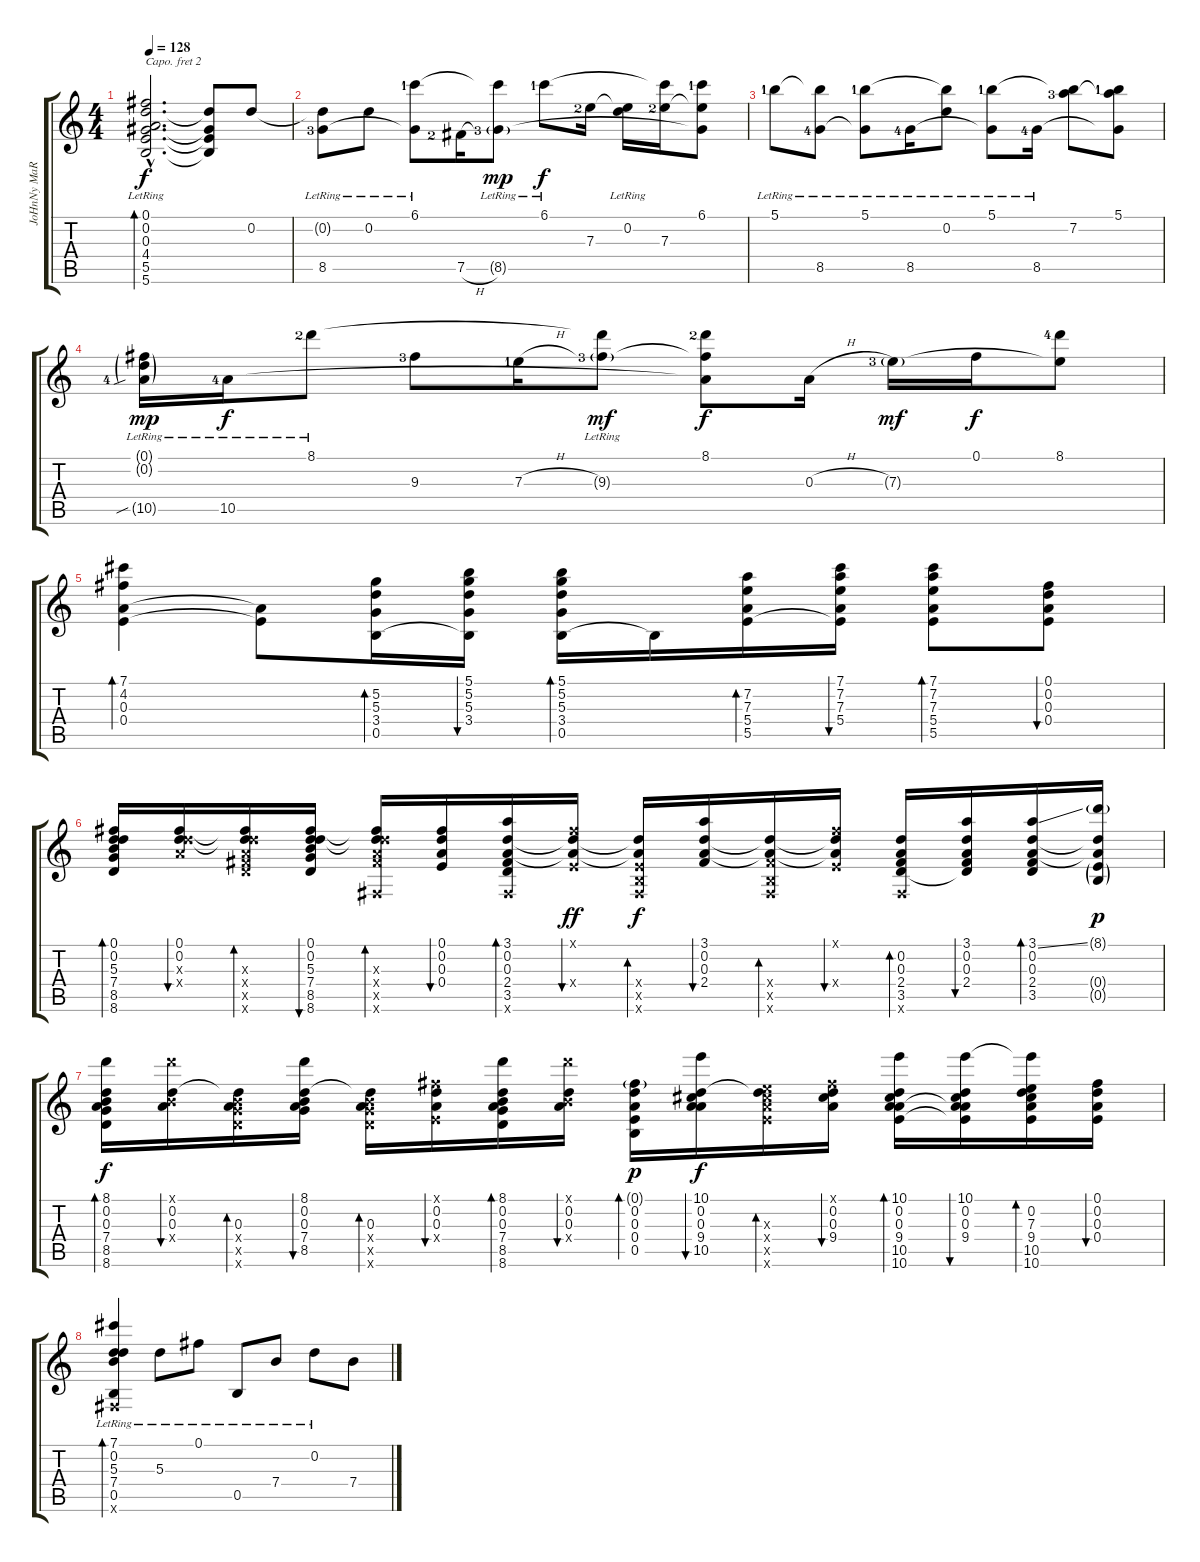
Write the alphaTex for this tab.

\track ("JoHnNy MaRr" "JoHnNy MaR") {instrument electricguitarclean}
\staff {score tabs}
\capo 2
\tuning (E4 C4 G3 D3 A2 E2) {hide}
\ts (4 4)
\tempo 128
\clef g2
\ks c
(0.1{hac lr} 0.2{hac} 0.3{hac lr} 4.4{hac} 5.5{hac} 5.6{hac}).2{d bd 120 dy f} (0.2{t} 4.4{t} 5.5{t} 5.6{t}).8 0.2.8 |
(0.2{t} 8.5{lr lf 4}).8 0.2{lr}.8 (6.1{lr lf 2} 8.5{t}).8 7.5{h lf 3}.16 (6.1{t} 8.5{g lr lf 4}).8{dy mp volume 14} 6.1{lr lf 2}.8{dy f volume 12} 7.3{lf 3}.16 (0.2{lr} 7.3{t}).16 (6.1{t} 7.3{lf 3}).16 (6.1{lf 2} 7.3{t} 8.5{t}).8 |
5.1{lr lf 2}.8 (5.1{t} 8.5{lr lf 5}).8 (5.1{lr lf 2} 8.5{t}).8 8.5{lr lf 5}.16 (5.1{t} 0.2{lr}).8 (5.1{lr lf 2} 8.5{t}).8 8.5{lr lf 5}.16 (5.1{t} 7.2{lf 4}).8 (5.1{lf 2} 7.2{t} 8.5{t}).8 |
(0.1{g} 0.2{g lr} 10.5{sib g lf 5}).16{dy mp} 10.5{lr lf 5}.16{dy f} 8.1{lr lf 3}.8 9.3{lf 4}.8 7.3{h lf 2}.16 (8.1{t} 9.3{g lr lf 4}).8{dy mf} (8.1{lf 3} 9.3{t} 10.5{t}).8{dy f} 0.3{h}.16 7.3{g lf 4}.16{dy mf} 0.1.16{dy f} (8.1{lf 5} 7.3{t}).8 |
(7.1 4.2 0.3 0.4).4{bd 60 volume 13} (0.3{t} 0.4{t}).8 (5.2 5.3 3.4 0.5).16{bd 30 volume 12} (5.1 5.2 5.3 3.4 0.5{t}).16{bu 30} (5.1 5.2 5.3 3.4 0.5).16{bd 30 volume 13} 0.5{t}.16 (7.2 7.3 5.4 5.5).16{bd 30 volume 12} (7.1 7.2 7.3 5.4 5.5{t}).16{bu 30} (7.1 7.2 7.3 5.4 5.5).8{bd 30 volume 13} (0.1 0.2 0.3 0.4).8{bu 30 volume 12} |
(0.1 0.2 5.3 7.4 8.5 8.6).16{bd 30} (0.1 0.2 5.3{x} 5.4{x}).16{bu 30} (0.1{t} 0.2{t} 5.3{x} 5.4{x} 7.5{x} 8.6{x}).16{bd 30} (0.1 0.2 5.3 7.4 8.5 8.6).16{bu 30} (0.1{t} 0.2{t} 5.3{x} 5.4{x} 7.5{x} 0.6{x}).16{bd 30} (0.1 0.2 0.3 0.4).16{bu 30} (3.1 0.2 0.3 2.4 3.5 0.6{x}).16{bd 30} (0.1{x} 0.2{t} 0.3{t} 0.4{x}).16{bu 30 dy ff} (0.2{t} 0.3{t} 0.4{x} 0.5{x} 0.6{x}).16{bd 30 dy f} (3.1 0.2 0.3 2.4).16{bu 30} (0.2{t} 0.3{t} 2.4{x} 0.5{x} 0.6{x}).16{bd 30} (0.1{x} 0.2{t} 0.3{t} 0.4{x}).16{bu 30} (0.2 0.3 2.4 3.5 0.6{x}).16{bd 30} (3.1 0.2 0.3 2.4 3.5{t}).16{bu 30} (3.1{ss} 0.2 0.3 2.4 3.5).16{bd 30} (8.1{g} 0.2{t} 0.3{t} 0.4{g} 0.5{g}).16{dy p} |
(8.1 0.2 0.3 7.4 8.5 8.6).16{bd 30 dy f} (8.1{x} 0.2 0.3 7.4{x}).16{bu 30} (0.2{t} 0.3 7.4{x} 8.5{x} 8.6{x}).16{bd 30} (8.1 0.2 0.3 7.4 8.5).16{bu 30} (0.2{t} 0.3 7.4{x} 8.5{x} 8.6{x}).16{bd 30} (0.1{x} 0.2 0.3 0.4{x}).16{bu 30} (8.1 0.2 0.3 7.4 8.5 8.6).16{bd 30} (8.1{x} 0.2 0.3 7.4{x}).16{bu 30} (0.1{g} 0.2 0.3 0.4 0.5).16{bd 30 dy p} (10.1 0.2 0.3 9.4 10.5).16{bu 30 dy f} (0.2{t} 7.3{x} 9.4{x} 10.5{x} 10.6{x}).16{bd 30} (0.1{x} 0.2 0.3 9.4).16{bu 30} (10.1 0.2 0.3 9.4 10.5 10.6).16{bd 30} (10.1 0.2 0.3 9.4 10.5{t} 10.6{t}).16{bu 30} (10.1{t} 0.2 7.3 9.4 10.5 10.6).16{bd 30} (0.1 0.2 0.3 0.4).16{bu 30} |
(7.1{lr} 0.2{lr} 5.3 7.4{lr} 0.5{lr} 0.6{x}).4{bd 120} 5.3{lr}.8 0.1{lr}.8 0.5{lr}.8 7.4{lr}.8 0.2{lr}.8 7.4.8
